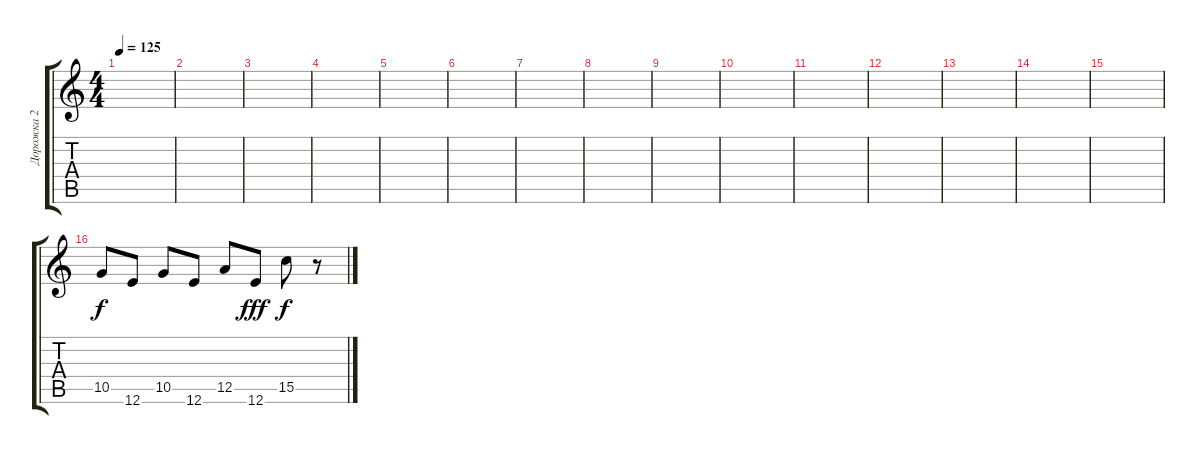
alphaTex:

\track ("Дорожка 2" "Дорожка 2") {instrument overdrivenguitar}
\staff {score tabs}
\tuning (E4 B3 G3 D3 A2 E2) {hide}
\ts (4 4)
\tempo 125
\clef g2
\ks c
|
|
|
|
|
|
|
|
|
|
|
|
|
|
|
10.5.8 12.6.8 10.5.8 12.6.8 12.5.8 12.6.8{dy fff} 15.5.8{dy f} r.8
